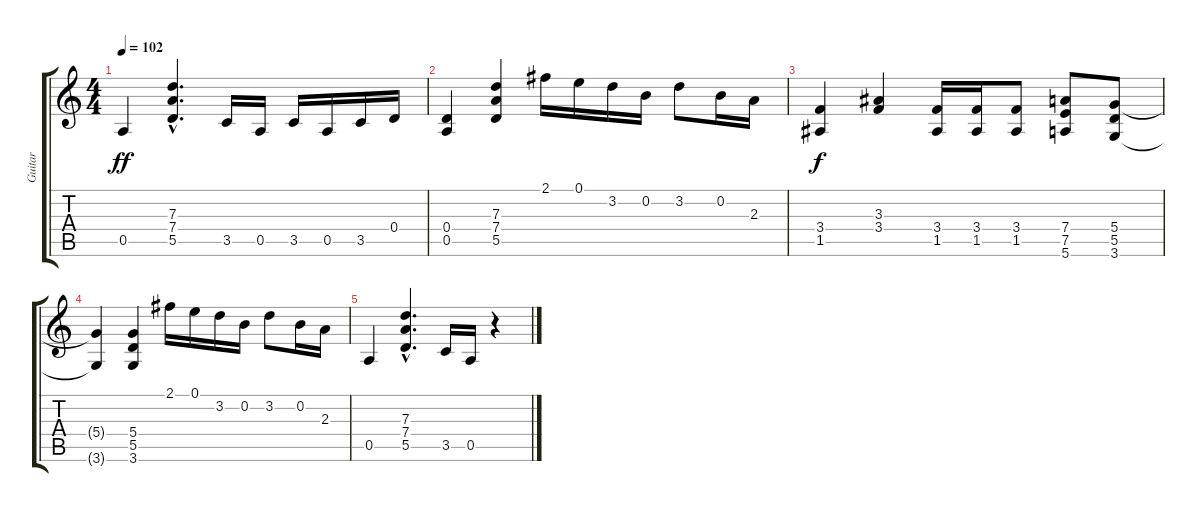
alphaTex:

\track ("Guitar " "Guitar ") {instrument distortionguitar}
\staff {score tabs}
\tuning (E4 B3 G3 D3 A2 E2) {hide}
\ts (4 4)
\tempo 102
\clef g2
\ks c
0.5.4{dy ff} (7.3{hac} 7.4{hac} 5.5{hac}).4{d} 3.5.16 0.5.16 3.5.16 0.5.16 3.5.16 0.4.16 |
(0.4 0.5).4 (7.3 7.4 5.5).4 2.1.16 0.1.16 3.2.16 0.2.16 3.2.8 0.2.16 2.3.16 |
(3.4 1.5).4{dy f} (3.3 3.4).4 (3.4 1.5).16 (3.4 1.5).16 (3.4 1.5).8 (7.4 7.5 5.6).8 (5.4 5.5 3.6).8 |
(5.4{t} 3.6{t}).4 (5.4 5.5 3.6).4 2.1.16 0.1.16 3.2.16 0.2.16 3.2.8 0.2.16 2.3.16 |
0.5.4 (7.3{hac} 7.4{hac} 5.5{hac}).4{d} 3.5.16 0.5.16 r.4
